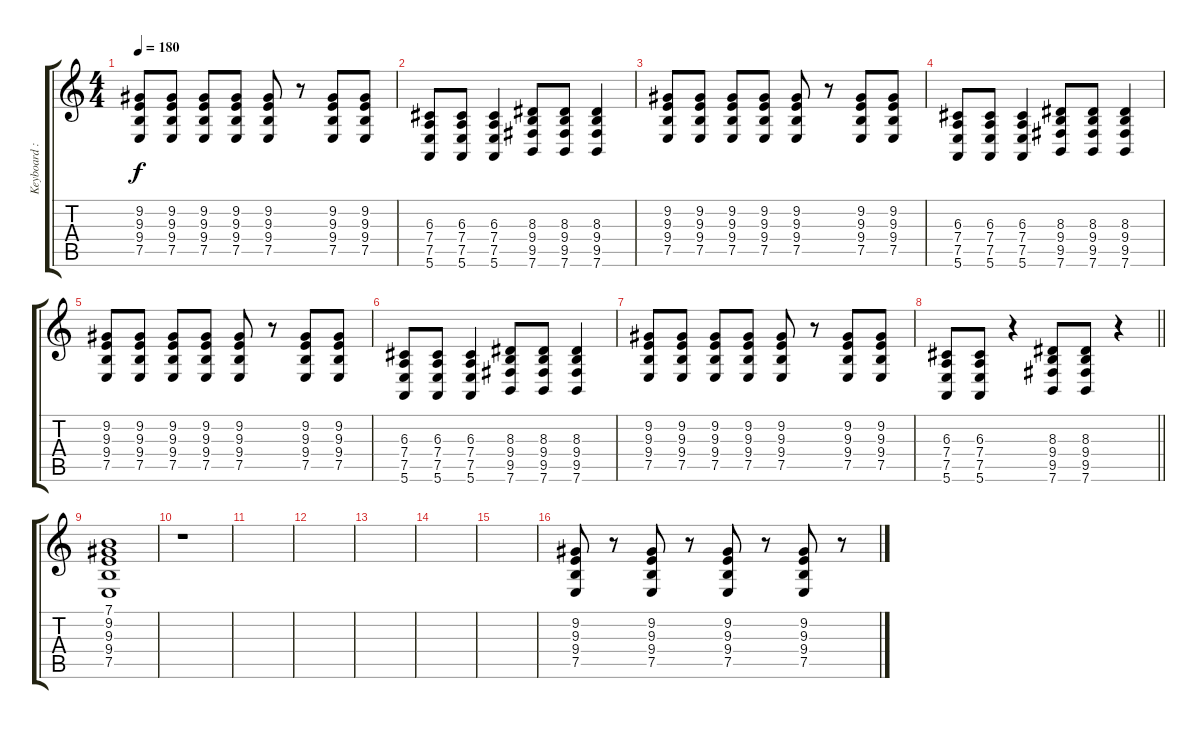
\track ("Keyboard : Kotobuki Tsumugi - Chan" "Keyboard :") {instrument lead2sawtooth}
\staff {score tabs}
\tuning (E4 B3 G3 D3 A2 E2) {hide}
\ts (4 4)
\tempo 180
\clef g2
\ks c
(9.2 9.3 9.4 7.5).8{dy f} (9.2 9.3 9.4 7.5).8 (9.2 9.3 9.4 7.5).8 (9.2 9.3 9.4 7.5).8 (9.2 9.3 9.4 7.5).8 r.8 (9.2 9.3 9.4 7.5).8 (9.2 9.3 9.4 7.5).8 |
(6.3 7.4 7.5 5.6).8 (6.3 7.4 7.5 5.6).8 (6.3 7.4 7.5 5.6).4 (8.3 9.4 9.5 7.6).8 (8.3 9.4 9.5 7.6).8 (8.3 9.4 9.5 7.6).4 |
(9.2 9.3 9.4 7.5).8 (9.2 9.3 9.4 7.5).8 (9.2 9.3 9.4 7.5).8 (9.2 9.3 9.4 7.5).8 (9.2 9.3 9.4 7.5).8 r.8 (9.2 9.3 9.4 7.5).8 (9.2 9.3 9.4 7.5).8 |
(6.3 7.4 7.5 5.6).8 (6.3 7.4 7.5 5.6).8 (6.3 7.4 7.5 5.6).4 (8.3 9.4 9.5 7.6).8 (8.3 9.4 9.5 7.6).8 (8.3 9.4 9.5 7.6).4 |
(9.2 9.3 9.4 7.5).8 (9.2 9.3 9.4 7.5).8 (9.2 9.3 9.4 7.5).8 (9.2 9.3 9.4 7.5).8 (9.2 9.3 9.4 7.5).8 r.8 (9.2 9.3 9.4 7.5).8 (9.2 9.3 9.4 7.5).8 |
(6.3 7.4 7.5 5.6).8 (6.3 7.4 7.5 5.6).8 (6.3 7.4 7.5 5.6).4 (8.3 9.4 9.5 7.6).8 (8.3 9.4 9.5 7.6).8 (8.3 9.4 9.5 7.6).4 |
(9.2 9.3 9.4 7.5).8 (9.2 9.3 9.4 7.5).8 (9.2 9.3 9.4 7.5).8 (9.2 9.3 9.4 7.5).8 (9.2 9.3 9.4 7.5).8 r.8 (9.2 9.3 9.4 7.5).8 (9.2 9.3 9.4 7.5).8 |
\barLineRight lightlight
(6.3 7.4 7.5 5.6).8 (6.3 7.4 7.5 5.6).8 r.4 (8.3 9.4 9.5 7.6).8 (8.3 9.4 9.5 7.6).8 r.4 |
(7.1 9.2 9.3 9.4 7.5).1 |
r.1 |
|
|
|
|
|
(9.2 9.3 9.4 7.5).8 r.8 (9.2 9.3 9.4 7.5).8 r.8 (9.2 9.3 9.4 7.5).8 r.8 (9.2 9.3 9.4 7.5).8 r.8
